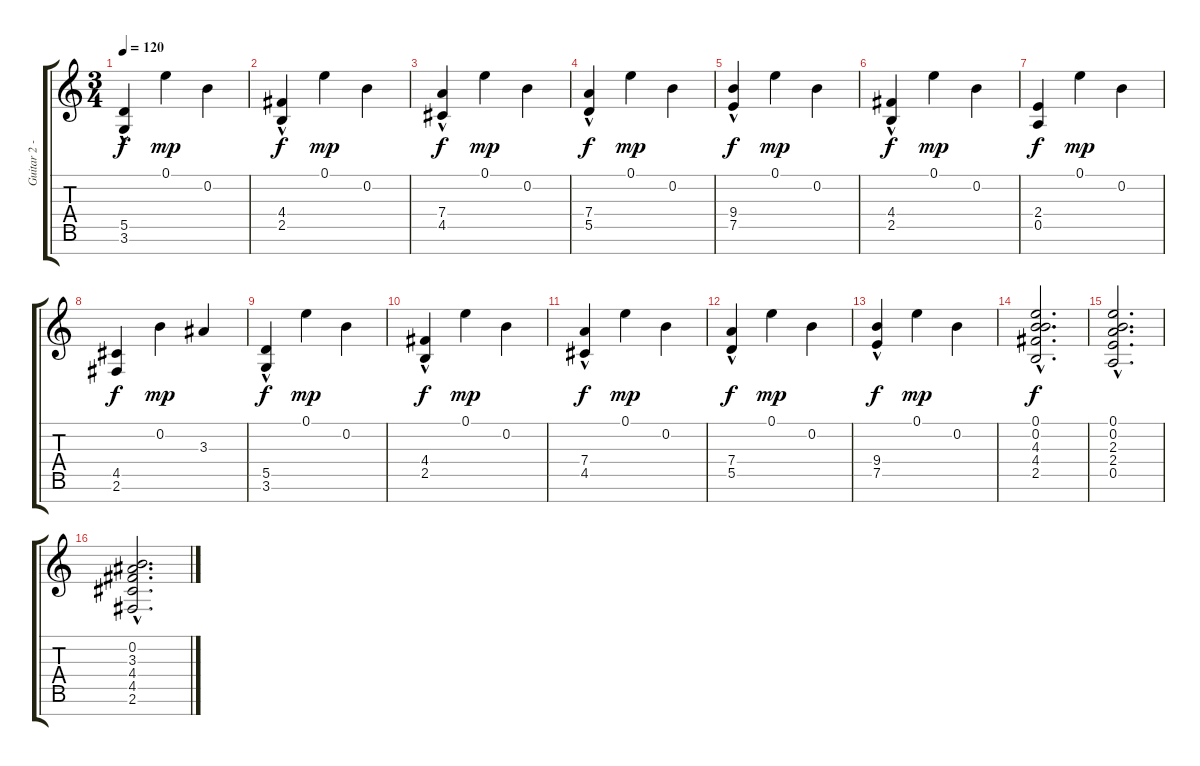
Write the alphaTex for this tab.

\track ("Guitar 2 - Petrucci" "Guitar 2 -") {instrument distortionguitar}
\staff {score tabs}
\tuning (E4 B3 G3 D3 A2 E2 B1) {hide}
\ts (3 4)
\tempo 120
\clef g2
\ks c
(5.5{hac} 3.6).4{dy f} 0.1.4{dy mp} 0.2.4 |
(4.4 2.5{hac}).4{dy f} 0.1.4{dy mp} 0.2.4 |
(7.4 4.5{hac}).4{dy f} 0.1.4{dy mp} 0.2.4 |
(7.4 5.5{hac}).4{dy f} 0.1.4{dy mp} 0.2.4 |
(9.4 7.5{hac}).4{dy f} 0.1.4{dy mp} 0.2.4 |
(4.4{hac} 2.5{hac}).4{dy f} 0.1.4{dy mp} 0.2.4 |
(2.4 0.5).4{dy f} 0.1.4{dy mp} 0.2.4 |
(4.5 2.6).4{dy f} 0.2.4{dy mp} 3.3.4 |
(5.5{hac} 3.6).4{dy f} 0.1.4{dy mp} 0.2.4 |
(4.4 2.5{hac}).4{dy f} 0.1.4{dy mp} 0.2.4 |
(7.4 4.5{hac}).4{dy f} 0.1.4{dy mp} 0.2.4 |
(7.4 5.5{hac}).4{dy f} 0.1.4{dy mp} 0.2.4 |
(9.4 7.5{hac}).4{dy f} 0.1.4{dy mp} 0.2.4 |
(0.1{hac} 0.2{hac} 4.3{hac} 4.4{hac} 2.5{hac}).2{d dy f} |
(0.1{hac} 0.2{hac} 2.3{hac} 2.4{hac} 0.5{hac}).2{d} |
(0.2{hac} 3.3{hac} 4.4{hac} 4.5{hac} 2.6{hac}).2{d}
